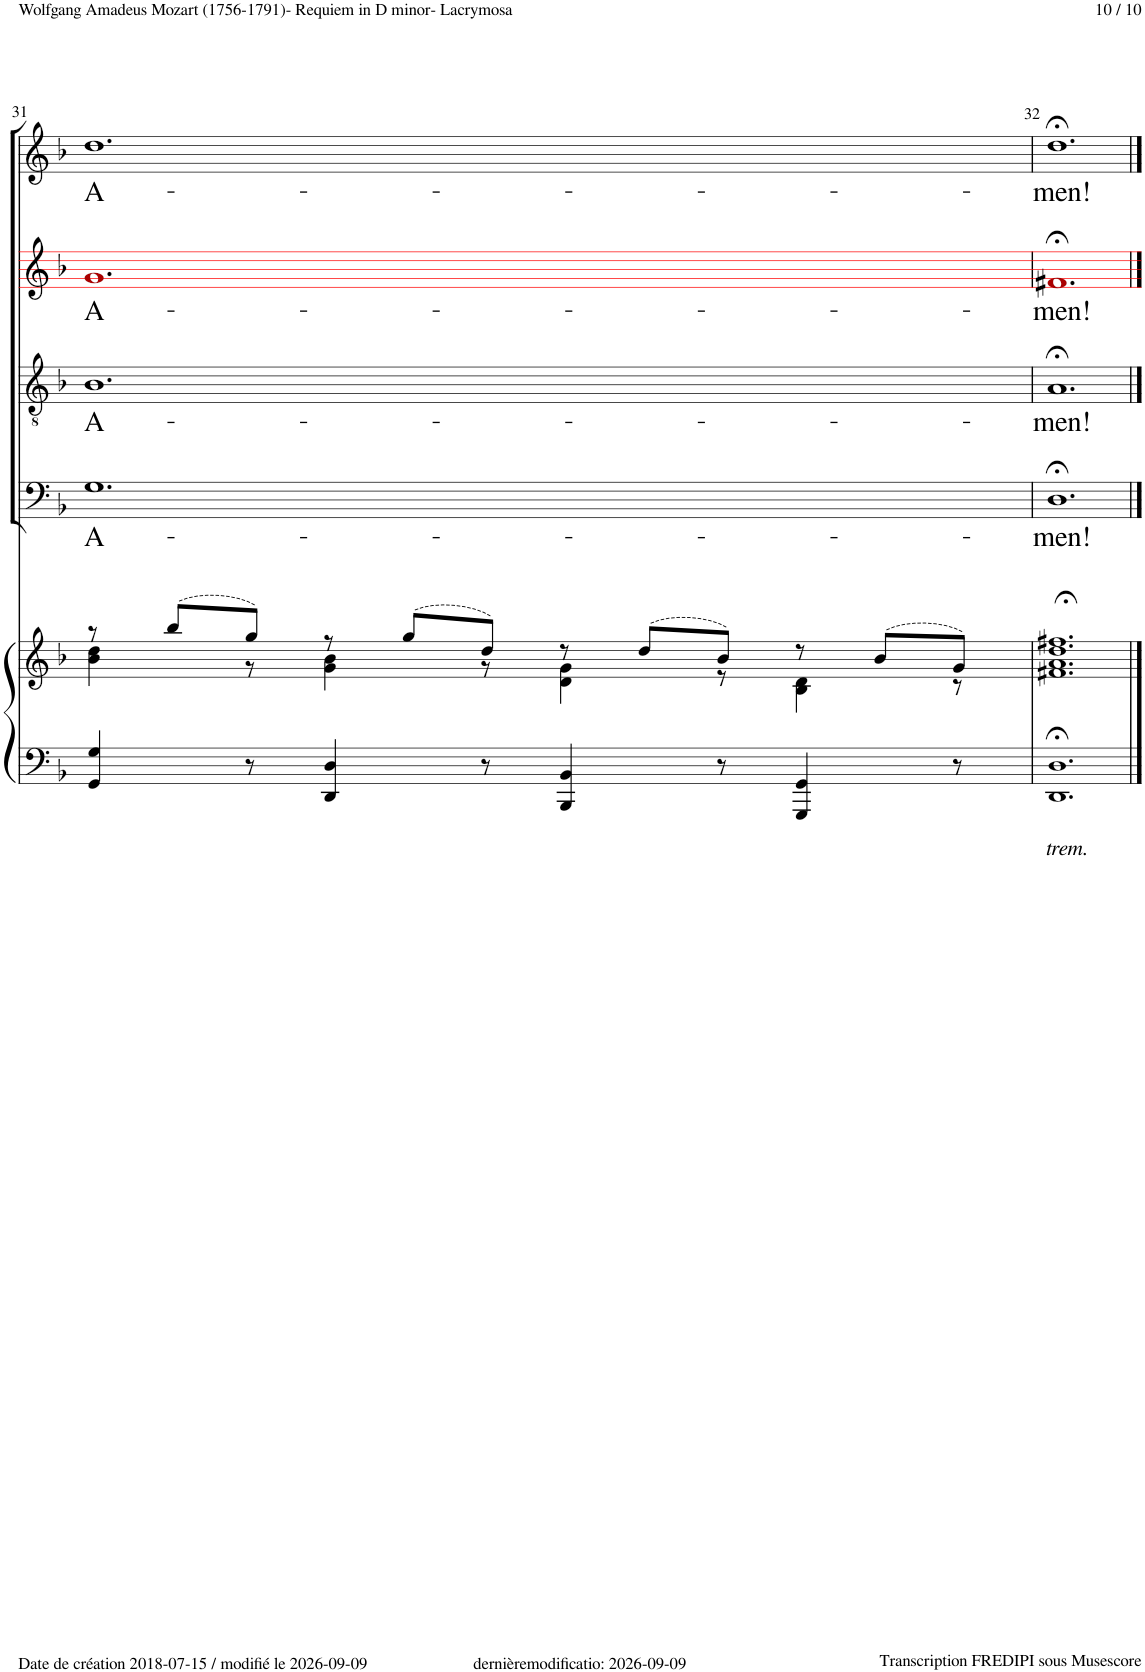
**kern	**kern	**kern	**text	**kern	**text	**kern	**text	**kern	**text
*part5	*part5	*part4	*part4	*part3	*part3	*part2	*part2	*part1	*part1
*staff6	*staff5	*staff4	*staff4	*staff3	*staff3	*staff2	*staff2	*staff1	*staff1
*I"Piano	*	*I"Bass	*	*I"Tenor	*	*I"Alto	*	*I"Soprano	*
*I'Pno	*	*	*	*	*	*	*	*	*
!!LO:PB:g=z
*clefF4	*clefG2	*clefF4	*	*clefGv2	*	*clefG2	*	*clefG2	*
*	*	*	*	*	*	*ITrd1c2	*	*	*
*k[b-]	*k[b-]	*k[b-]	*	*k[b-]	*	*k[b-]	*	*k[b-]	*
*M12/8	*M12/8	*M12/8	*	*M12/8	*	*M12/8	*	*M12/8	*
=31	=31	=31	=31	=31	=31	=31	=31	=31	=31
*	*^	*	*	*	*	*	*	*	*
!	!	!	!	!LO:LY:b	!	!LO:LY:b	!	!LO:LY:b	!	!LO:LY:b
4GG/ 4G/	8r	4b-\ 4dd\	1.G!	A-	1.B-!	A-	1.g!i	A-	1.dd!	A-
.	(8bb-/L	.	.	.	.	.	.	.	.	.
8r	8gg/J)	8r	.	.	.	.	.	.	.	.
4DD/ 4D/	8r	4g\ 4b-\	.	.	.	.	.	.	.	.
.	(8gg/L	.	.	.	.	.	.	.	.	.
8r	8dd/J)	8r	.	.	.	.	.	.	.	.
4BBB-/ 4BB-/	8r	4d\ 4g\	.	.	.	.	.	.	.	.
.	(8dd/L	.	.	.	.	.	.	.	.	.
8r	8b-/J)	8r	.	.	.	.	.	.	.	.
4GGG/ 4GG/	8r	4B-\ 4d\	.	.	.	.	.	.	.	.
.	(8b-/L	.	.	.	.	.	.	.	.	.
8r	8g/J)	8r	.	.	.	.	.	.	.	.
=32	=32	=32	=32	=32	=32	=32	=32	=32	=32	=32
!LO:TX:b:i:t=trem.	!	!	!	!	!	!	!	!	!	!
!	!	!	!	!LO:LY:b	!	!LO:LY:b	!	!LO:LY:b	!	!LO:LY:b
*	*v	*v	*	*	*	*	*	*	*	*
1.DD;< 1.D;<	1.f#X;< 1.a;< 1.dd;< 1.ff#X;<	1.D;<!	-men!	1.A;<!	-men!	1.f#X;<!i	-men!	1.dd;<!	-men!
==	==	==	==	==	==	==	==	==	==
*-	*-	*-	*-	*-	*-	*-	*-	*-	*-
